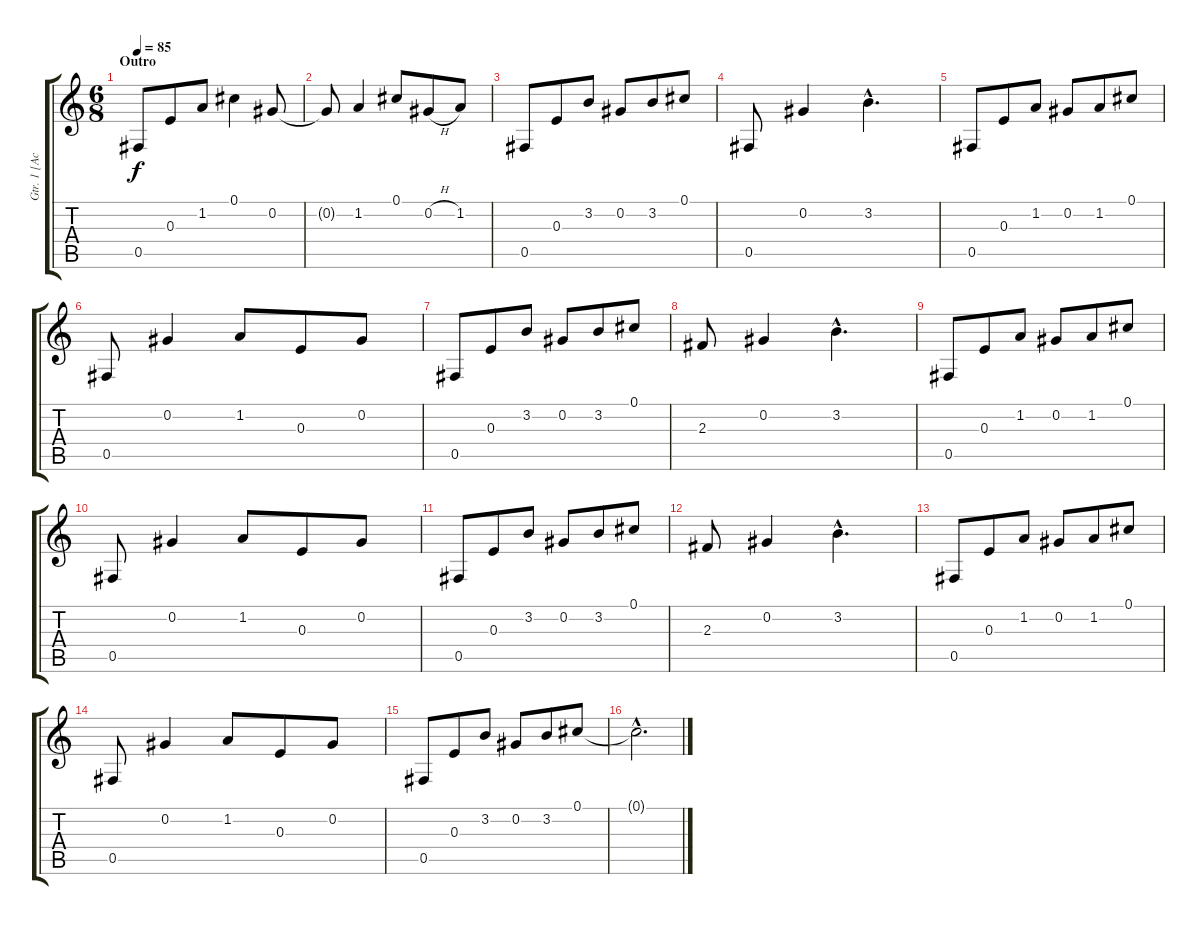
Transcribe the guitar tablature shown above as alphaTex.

\track ("Gtr. 1 [Acoust]" "Gtr. 1 [Ac") {instrument acousticguitarsteel}
\staff {score tabs}
\tuning (Db4 Ab3 E3 B2 Gb2 Db2) {hide}
\ts (6 8)
\section ("" "Outro")
\tempo 85
\clef g2
\ks c
0.5.8{dy f} 0.3.8 1.2.8 0.1.4 0.2.8 |
0.2{t}.8 1.2.4 0.1.8 0.2{h}.8 1.2.8 |
0.5.8 0.3.8 3.2.8 0.2.8 3.2.8 0.1.8 |
0.5.8 0.2.4 3.2{hac}.4{d} |
0.5.8 0.3.8 1.2.8 0.2.8 1.2.8 0.1.8 |
0.5.8 0.2.4 1.2.8 0.3.8 0.2.8 |
0.5.8 0.3.8 3.2.8 0.2.8 3.2.8 0.1.8 |
2.3.8 0.2.4 3.2{hac}.4{d} |
0.5.8 0.3.8 1.2.8 0.2.8 1.2.8 0.1.8 |
0.5.8 0.2.4 1.2.8 0.3.8 0.2.8 |
0.5.8 0.3.8 3.2.8 0.2.8 3.2.8 0.1.8 |
2.3.8 0.2.4 3.2{hac}.4{d} |
0.5.8 0.3.8 1.2.8 0.2.8 1.2.8 0.1.8 |
0.5.8 0.2.4 1.2.8 0.3.8 0.2.8 |
0.5.8 0.3.8 3.2.8 0.2.8 3.2.8 0.1.8 |
0.1{hac t}.2{d}
